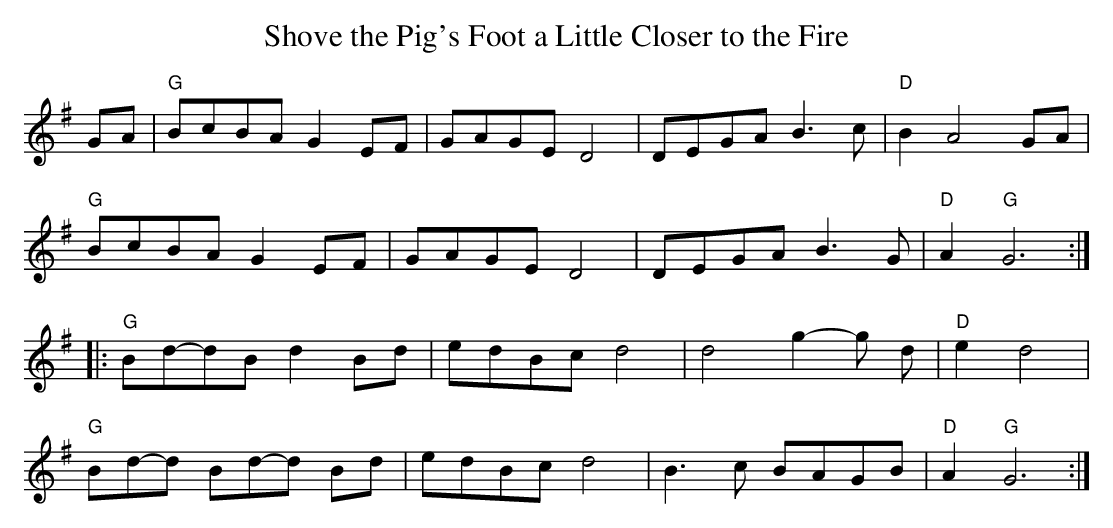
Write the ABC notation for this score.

X:1
T:Shove the Pig's Foot a Little Closer to the Fire
L:1/8
K:G
GA | "G"BcBA G2 EF | GAGE D4 | DEGA B3 c | "D"B2 A4 GA |
"G"BcBA G2 EF | GAGE D4 | DEGA B3 G | "D"A2 "G"G6 :|
|: "G"Bd-dB d2 Bd | edBc d4 | d4 g2-g d | "D"e2 d4 |
"G"Bd-d Bd-d Bd | edBc d4 | B3 c BAGB | "D"A2 "G"G6 :|
